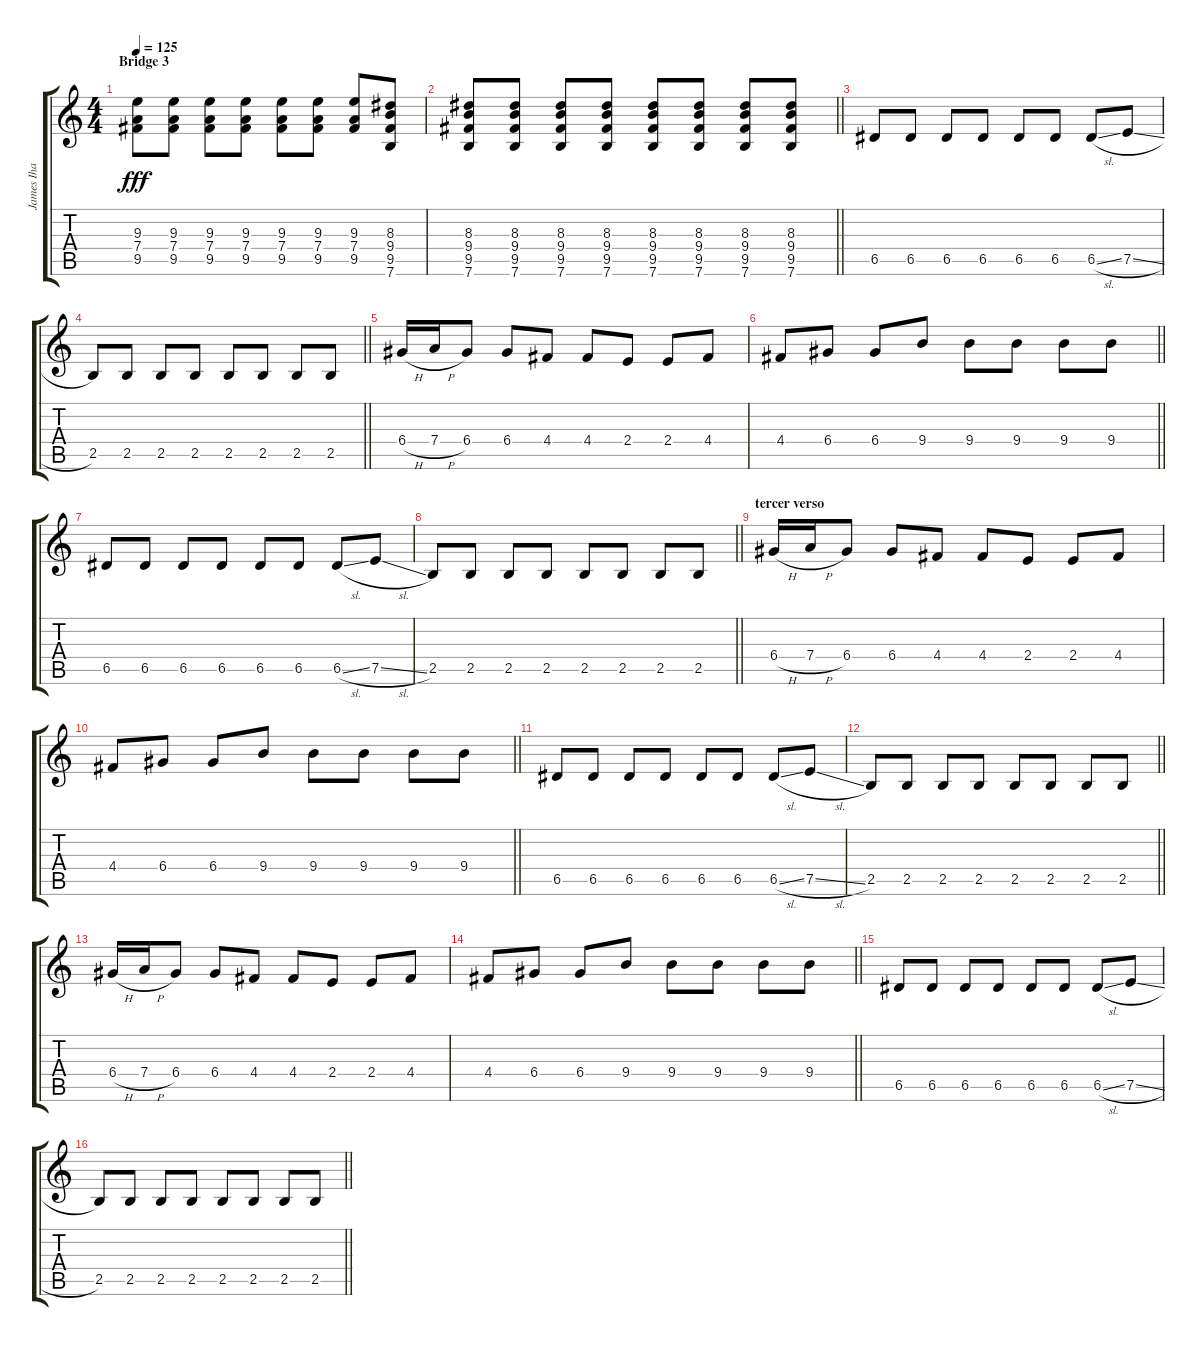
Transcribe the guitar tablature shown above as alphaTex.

\track ("James Iha" "James Iha") {instrument overdrivenguitar}
\staff {score tabs}
\tuning (E4 B3 G3 D3 A2 E2) {hide}
\ts (4 4)
\section ("" "Bridge 3")
\tempo 125
\clef g2
\ks c
(9.3 7.4 9.5).8{dy fff} (9.3 7.4 9.5).8 (9.3 7.4 9.5).8 (9.3 7.4 9.5).8 (9.3 7.4 9.5).8 (9.3 7.4 9.5).8 (9.3 7.4 9.5).8 (8.3 9.4 9.5 7.6).8 |
\barLineRight lightlight
(8.3 9.4 9.5 7.6).8 (8.3 9.4 9.5 7.6).8 (8.3 9.4 9.5 7.6).8 (8.3 9.4 9.5 7.6).8 (8.3 9.4 9.5 7.6).8 (8.3 9.4 9.5 7.6).8 (8.3 9.4 9.5 7.6).8 (8.3 9.4 9.5 7.6).8 |
6.5.8 6.5.8 6.5.8 6.5.8 6.5.8 6.5.8 6.5{sl}.8 7.5{sl}.8 |
\barLineRight lightlight
2.5.8 2.5.8 2.5.8 2.5.8 2.5.8 2.5.8 2.5.8 2.5.8 |
6.4{h}.16 7.4{h}.16 6.4.8 6.4.8 4.4.8 4.4.8 2.4.8 2.4.8 4.4.8 |
\barLineRight lightlight
4.4.8 6.4.8 6.4.8 9.4.8 9.4.8 9.4.8 9.4.8 9.4.8 |
6.5.8 6.5.8 6.5.8 6.5.8 6.5.8 6.5.8 6.5{sl}.8 7.5{sl}.8 |
\barLineRight lightlight
2.5.8 2.5.8 2.5.8 2.5.8 2.5.8 2.5.8 2.5.8 2.5.8 |
\section ("" "tercer verso")
6.4{h}.16 7.4{h}.16 6.4.8 6.4.8 4.4.8 4.4.8 2.4.8 2.4.8 4.4.8 |
\barLineRight lightlight
4.4.8 6.4.8 6.4.8 9.4.8 9.4.8 9.4.8 9.4.8 9.4.8 |
6.5.8 6.5.8 6.5.8 6.5.8 6.5.8 6.5.8 6.5{sl}.8 7.5{sl}.8 |
\barLineRight lightlight
2.5.8 2.5.8 2.5.8 2.5.8 2.5.8 2.5.8 2.5.8 2.5.8 |
6.4{h}.16 7.4{h}.16 6.4.8 6.4.8 4.4.8 4.4.8 2.4.8 2.4.8 4.4.8 |
\barLineRight lightlight
4.4.8 6.4.8 6.4.8 9.4.8 9.4.8 9.4.8 9.4.8 9.4.8 |
6.5.8 6.5.8 6.5.8 6.5.8 6.5.8 6.5.8 6.5{sl}.8 7.5{sl}.8 |
\barLineRight lightlight
2.5.8 2.5.8 2.5.8 2.5.8 2.5.8 2.5.8 2.5.8 2.5.8
